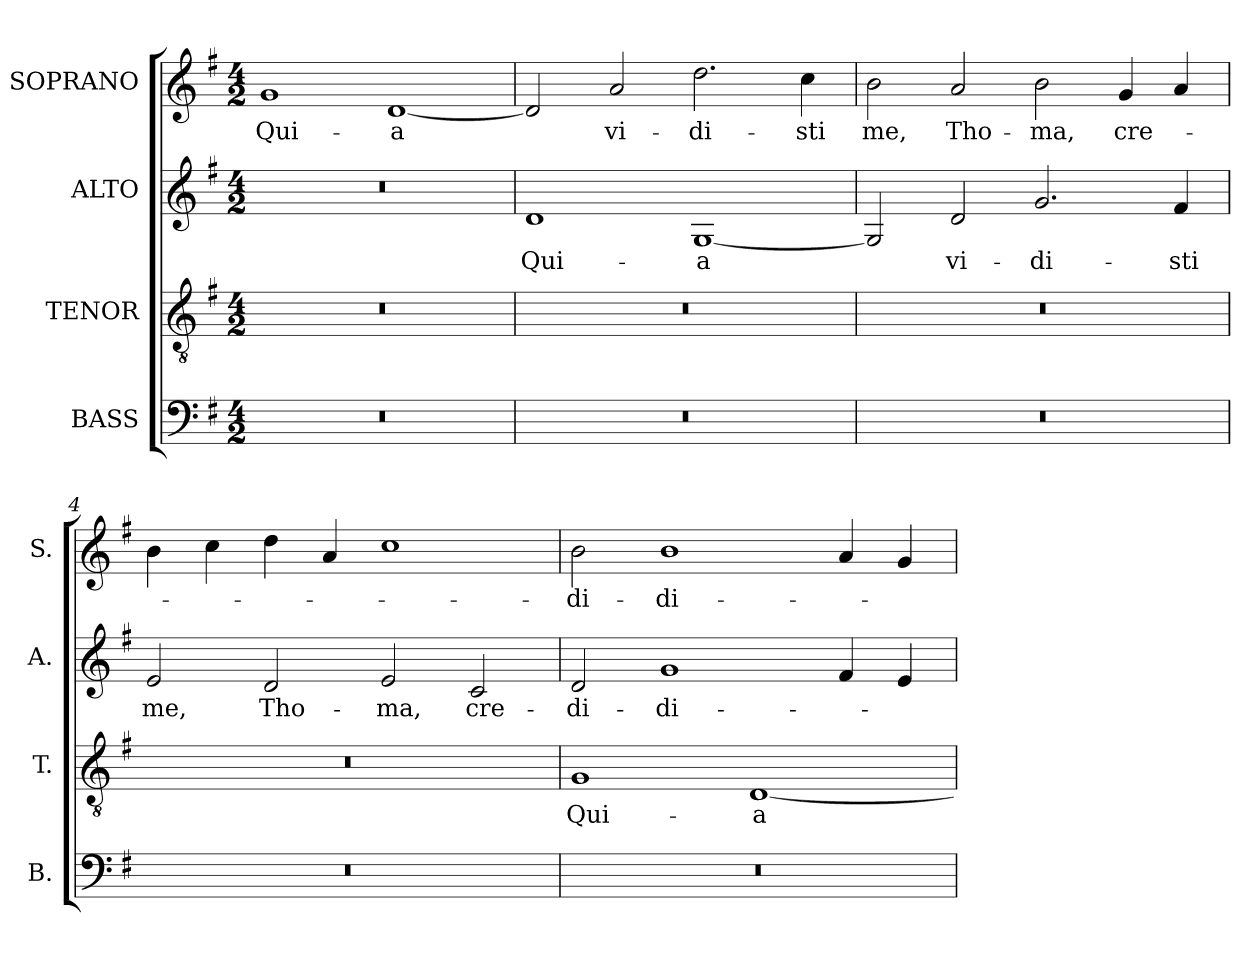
**kern	**kern	**text	**kern	**text	**kern	**text
*part4	*part3	*part3	*part2	*part2	*part1	*part1
*staff4	*staff3	*staff3	*staff2	*staff2	*staff1	*staff1
*I"BASS	*I"TENOR	*	*I"ALTO	*	*I"SOPRANO	*
*I'B.	*I'T.	*	*I'A.	*	*I'S.	*
!!LO:PB:g=z
*clefF4	*clefGv2	*	*clefG2	*	*clefG2	*
*	*ITrd7c12	*	*	*	*	*
*k[f#]	*k[f#]	*	*k[f#]	*	*k[f#]	*
*G:	*G:	*	*G:	*	*G:	*
*M4/2	*M4/2	*	*M4/2	*	*M4/2	*
*MM224	*MM224	*	*MM224	*	*MM224	*
=1	=1	=1	=1	=1	=1	=1
!LO:N:vis=1	!LO:N:vis=1	!	!LO:N:vis=1	!	!	!
!	!	!	!	!	!	!LO:LY:b:color=#000000
0r	0r	.	0r	.	1gi	Qui-
!	!	!	!	!	!	!LO:LY:b:color=#000000
.	.	.	.	.	[1di	-a
=2	=2	=2	=2	=2	=2	=2
!LO:N:vis=1	!LO:N:vis=1	!	!	!	!	!
!	!	!	!	!LO:LY:b:color=#000000	!	!
0r	0r	.	1di	Qui-	2di/]	.
!	!	!	!	!	!	!LO:LY:b:color=#000000
.	.	.	.	.	2ai/	vi-
!	!	!	!	!LO:LY:b:color=#000000	!	!
!	!	!	!	!	!	!LO:LY:b:color=#000000
.	.	.	[1Gi	-a	2.ddi\	-di-
!	!	!	!	!	!	!LO:LY:b:color=#000000
.	.	.	.	.	4cci\	-sti
=3	=3	=3	=3	=3	=3	=3
!LO:N:vis=1	!LO:N:vis=1	!	!	!	!	!
!	!	!	!	!	!	!LO:LY:b:color=#000000
0r	0r	.	2Gi/]	.	2bi\	me,
!	!	!	!	!LO:LY:b:color=#000000	!	!
!	!	!	!	!	!	!LO:LY:b:color=#000000
.	.	.	2di/	vi-	2ai/	Tho-
!	!	!	!	!LO:LY:b:color=#000000	!	!
!	!	!	!	!	!	!LO:LY:b:color=#000000
.	.	.	2.gi/	-di-	2bi\	-ma,
!	!	!	!	!	!	!LO:LY:b:color=#000000
.	.	.	.	.	4gi/	cre-
!	!	!	!	!LO:LY:b:color=#000000	!	!
.	.	.	4f#i/	-sti	4ai/	.
=4	=4	=4	=4	=4	=4	=4
!LO:N:vis=1	!LO:N:vis=1	!	!	!	!	!
!	!	!	!	!LO:LY:b:color=#000000	!	!
0r	0r	.	2ei/	me,	4bi\	.
.	.	.	.	.	4cci\	.
!	!	!	!	!LO:LY:b:color=#000000	!	!
.	.	.	2di/	Tho-	4ddi\	.
.	.	.	.	.	4ai/	.
!	!	!	!	!LO:LY:b:color=#000000	!	!
.	.	.	2ei/	-ma,	1cci	.
!	!	!	!	!LO:LY:b:color=#000000	!	!
.	.	.	2ci/	cre-	.	.
=5	=5	=5	=5	=5	=5	=5
!LO:N:vis=1	!	!	!	!	!	!
!	!	!LO:LY:b:color=#000000	!	!	!	!
!	!	!	!	!LO:LY:b:color=#000000	!	!
!	!	!	!	!	!	!LO:LY:b:color=#000000
0r	1GGi	Qui-	2di/	-di-	2bi\	-di-
!	!	!	!	!LO:LY:b:color=#000000	!	!
!	!	!	!	!	!	!LO:LY:b:color=#000000
.	.	.	1gi	-di-	1bi	-di-
!	!	!LO:LY:b:color=#000000	!	!	!	!
.	[1DDi	-a	.	.	.	.
.	.	.	4f#i/	.	4ai/	.
.	.	.	4ei/	.	4gi/	.
=	=	=	=	=	=	=
*-	*-	*-	*-	*-	*-	*-
